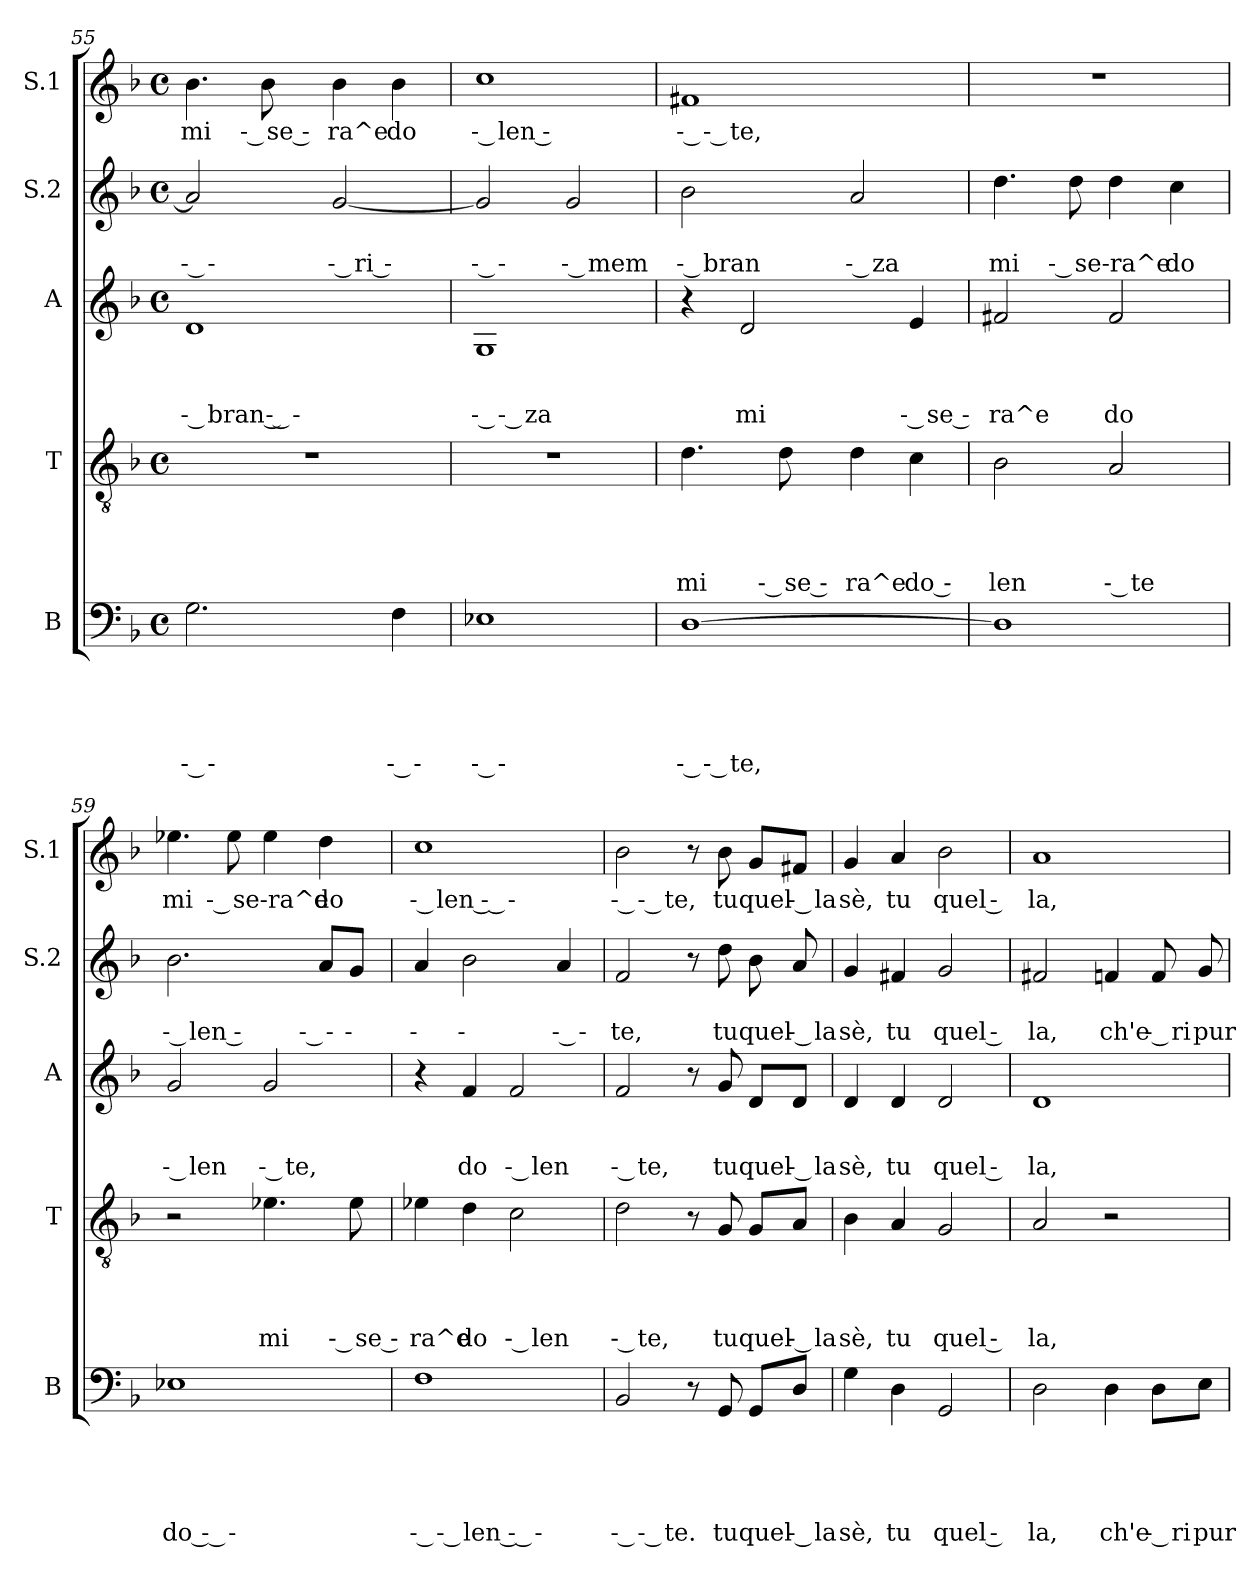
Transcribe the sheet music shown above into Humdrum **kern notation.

**kern	**text	**text	**text	**text	**text	**kern	**text	**text	**text	**text	**kern	**text	**text	**text	**kern	**text	**text	**kern	**text
*part5	*part5	*part5	*part5	*part5	*part5	*part4	*part4	*part4	*part4	*part4	*part3	*part3	*part3	*part3	*part2	*part2	*part2	*part1	*part1
*staff5	*staff5	*staff5	*staff5	*staff5	*staff5	*staff4	*staff4	*staff4	*staff4	*staff4	*staff3	*staff3	*staff3	*staff3	*staff2	*staff2	*staff2	*staff1	*staff1
*I"B	*	*	*	*	*	*I"T	*	*	*	*	*I"A	*	*	*	*I"S.2	*	*	*I"S.1	*
*I'B	*	*	*	*	*	*I'T	*	*	*	*	*I'A	*	*	*	*I'S.2	*	*	*I'S.1	*
*clefF4	*	*	*	*	*	*clefGv2	*	*	*	*	*clefG2	*	*	*	*clefG2	*	*	*clefG2	*
*k[b-]	*	*	*	*	*	*k[b-]	*	*	*	*	*k[b-]	*	*	*	*k[b-]	*	*	*k[b-]	*
*F:	*	*	*	*	*	*F:	*	*	*	*	*F:	*	*	*	*F:	*	*	*F:	*
*M4/4	*	*	*	*	*	*M4/4	*	*	*	*	*M4/4	*	*	*	*M4/4	*	*	*M4/4	*
*met(c)	*	*	*	*	*	*met(c)	*	*	*	*	*met(c)	*	*	*	*met(c)	*	*	*met(c)	*
=55	=55	=55	=55	=55	=55	=55	=55	=55	=55	=55	=55	=55	=55	=55	=55	=55	=55	=55	=55
!	!	!	!	!	!LO:LY:b:rj	!	!	!	!	!	!	!	!	!LO:LY:b:rj	!	!	!LO:LY:b:rj	!	!LO:LY:b
2.G\	.	.	.	.	‐ ‐	1r	.	.	.	.	1d	.	.	‐ bran ‐ ‐	2a/]	.	‐ ‐	4.b-\	mi
!	!	!	!	!	!	!	!	!	!	!	!	!	!	!	!	!	!	!	!LO:LY:b:rj
.	.	.	.	.	.	.	.	.	.	.	.	.	.	.	.	.	.	8b-\	‐ se ‐
!	!	!	!	!	!	!	!	!	!	!	!	!	!	!	!	!	!LO:LY:b:rj	!	!LO:LY:b
.	.	.	.	.	.	.	.	.	.	.	.	.	.	.	[<2g/	.	‐ ri ‐	4b-\	ra^e
!	!	!	!	!	!LO:LY:b:rj	!	!	!	!	!	!	!	!	!	!	!	!	!	!LO:LY:b
4F\	.	.	.	.	‐ ‐	.	.	.	.	.	.	.	.	.	.	.	.	4b-\	do
=56	=56	=56	=56	=56	=56	=56	=56	=56	=56	=56	=56	=56	=56	=56	=56	=56	=56	=56	=56
!	!	!	!	!	!LO:LY:b:rj	!	!	!	!	!	!	!	!	!LO:LY:b:rj	!	!	!LO:LY:b:rj	!	!LO:LY:b:rj
1E-X	.	.	.	.	‐ ‐	1r	.	.	.	.	1G	.	.	‐ ‐ za	2g/]	.	‐ ‐	1cc	‐ len ‐
!	!	!	!	!	!	!	!	!	!	!	!	!	!	!	!	!	!LO:LY:b:rj	!	!
.	.	.	.	.	.	.	.	.	.	.	.	.	.	.	2g/	.	‐ mem	.	.
=57	=57	=57	=57	=57	=57	=57	=57	=57	=57	=57	=57	=57	=57	=57	=57	=57	=57	=57	=57
!	!	!	!	!	!LO:LY:b:rj	!	!	!	!	!LO:LY:b	!	!	!	!	!	!	!LO:LY:b:rj	!	!LO:LY:b:rj
[>1D	.	.	.	.	‐ ‐ te,	4.d\	.	.	.	mi	4r	.	.	.	2b-\	.	‐ bran	1f#X	‐ ‐ te,
!	!	!	!	!	!	!	!	!	!	!	!	!	!	!LO:LY:b	!	!	!	!	!
.	.	.	.	.	.	.	.	.	.	.	2d/	.	.	mi	.	.	.	.	.
!	!	!	!	!	!	!	!	!	!	!LO:LY:b:rj	!	!	!	!	!	!	!	!	!
.	.	.	.	.	.	8d\	.	.	.	‐ se ‐	.	.	.	.	.	.	.	.	.
!	!	!	!	!	!	!	!	!	!	!LO:LY:b	!	!	!	!	!	!	!LO:LY:b:rj	!	!
.	.	.	.	.	.	4d\	.	.	.	ra^e	.	.	.	.	2a/	.	‐ za	.	.
!	!	!	!	!	!	!	!	!	!	!LO:LY:b	!	!	!	!LO:LY:b:rj	!	!	!	!	!
.	.	.	.	.	.	4c\	.	.	.	do ‐	4e/	.	.	‐ se ‐	.	.	.	.	.
!!LO:PB:g=z
=58	=58	=58	=58	=58	=58	=58	=58	=58	=58	=58	=58	=58	=58	=58	=58	=58	=58	=58	=58
!	!	!	!	!	!	!	!	!	!	!LO:LY:b	!	!	!	!LO:LY:b	!	!	!LO:LY:b	!	!
1D]	.	.	.	.	.	2B-\	.	.	.	len	2f#X/	.	.	ra^e	4.dd\	.	mi	1r	.
!	!	!	!	!	!	!	!	!	!	!	!	!	!	!	!	!	!LO:LY:b:rj	!	!
.	.	.	.	.	.	.	.	.	.	.	.	.	.	.	8dd\	.	‐ se‐ra^e	.	.
!	!	!	!	!	!	!	!	!	!	!LO:LY:b:rj	!	!	!	!LO:LY:b	!	!	!	!	!
.	.	.	.	.	.	2A/	.	.	.	‐ te	2f#/	.	.	do	4dd\	.	.	.	.
!	!	!	!	!	!	!	!	!	!	!	!	!	!	!	!	!	!LO:LY:b	!	!
.	.	.	.	.	.	.	.	.	.	.	.	.	.	.	4cc\	.	do	.	.
=59	=59	=59	=59	=59	=59	=59	=59	=59	=59	=59	=59	=59	=59	=59	=59	=59	=59	=59	=59
!	!	!	!	!	!LO:LY:b	!	!	!	!	!	!	!	!	!LO:LY:b:rj	!	!	!LO:LY:b:rj	!	!LO:LY:b
1E-X	.	.	.	.	do ‐ ‐	2r	.	.	.	.	2g/	.	.	‐ len	2.b-\	.	‐ len ‐	4.ee-X\	mi
!	!	!	!	!	!	!	!	!	!	!	!	!	!	!	!	!	!	!	!LO:LY:b:rj
.	.	.	.	.	.	.	.	.	.	.	.	.	.	.	.	.	.	8ee-\	‐ se‐ra^e
!	!	!	!	!	!	!	!	!	!	!LO:LY:b	!	!	!	!LO:LY:b:rj	!	!	!	!	!
.	.	.	.	.	.	4.e-X\	.	.	.	mi	2g/	.	.	‐ te,	.	.	.	4ee-\	.
!	!	!	!	!	!	!	!	!	!	!	!	!	!	!	!	!	!LO:LY:b:rj	!	!LO:LY:b
.	.	.	.	.	.	.	.	.	.	.	.	.	.	.	8a/L	.	‐ ‐	4dd\	do
!	!	!	!	!	!	!	!	!	!	!LO:LY:b:rj	!	!	!	!	!	!	!LO:LY:b	!	!
.	.	.	.	.	.	8e-\	.	.	.	‐ se ‐	.	.	.	.	8g/J	.	‐	.	.
=60	=60	=60	=60	=60	=60	=60	=60	=60	=60	=60	=60	=60	=60	=60	=60	=60	=60	=60	=60
!	!	!	!	!	!LO:LY:b:rj	!	!	!	!	!LO:LY:b	!	!	!	!	!	!	!LO:LY:b	!	!LO:LY:b:rj
1F	.	.	.	.	‐ ‐ len ‐ ‐	4e-X\	.	.	.	ra^e	4r	.	.	.	4a/	.	‐	1cc	‐ len ‐ ‐
!	!	!	!	!	!	!	!	!	!	!LO:LY:b	!	!	!	!LO:LY:b	!	!	!LO:LY:b	!	!
.	.	.	.	.	.	4d\	.	.	.	do	4f/	.	.	do	2b-\	.	‐	.	.
!	!	!	!	!	!	!	!	!	!	!LO:LY:b:rj	!	!	!	!LO:LY:b:rj	!	!	!	!	!
.	.	.	.	.	.	2c\	.	.	.	‐ len	2f/	.	.	‐ len	.	.	.	.	.
!	!	!	!	!	!	!	!	!	!	!	!	!	!	!	!	!	!LO:LY:b:rj	!	!
.	.	.	.	.	.	.	.	.	.	.	.	.	.	.	4a/	.	‐ ‐	.	.
=61	=61	=61	=61	=61	=61	=61	=61	=61	=61	=61	=61	=61	=61	=61	=61	=61	=61	=61	=61
!	!	!	!	!	!LO:LY:b:rj	!	!	!	!	!LO:LY:b:rj	!	!	!	!LO:LY:b:rj	!	!	!LO:LY:b	!	!LO:LY:b:rj
2BB-/	.	.	.	.	‐ ‐ te.	2d\	.	.	.	‐ te,	2f/	.	.	‐ te,	2f/	.	te,	2b-\	‐ ‐ te,
8r	.	.	.	.	.	8r	.	.	.	.	8r	.	.	.	8r	.	.	8r	.
!	!	!	!	!	!LO:LY:b	!	!	!	!	!LO:LY:b	!	!	!	!LO:LY:b	!	!	!LO:LY:b	!	!LO:LY:b
8GG/	.	.	.	.	tu	8G/	.	.	.	tu	8g/	.	.	tu	8dd\	.	tu	8b-\	tu
!	!	!	!	!	!LO:LY:b	!	!	!	!	!LO:LY:b	!	!	!	!LO:LY:b	!	!	!LO:LY:b	!	!LO:LY:b
8GG/L	.	.	.	.	quel	8G/L	.	.	.	quel	8d/L	.	.	quel	8b-\	.	quel	8g/L	quel
!	!	!	!	!	!LO:LY:b:rj	!	!	!	!	!LO:LY:b:rj	!	!	!	!LO:LY:b:rj	!	!	!LO:LY:b:rj	!	!LO:LY:b:rj
8D/J	.	.	.	.	‐ la	8A/J	.	.	.	‐ la	8d/J	.	.	‐ la	8a/	.	‐ la	8f#X/J	‐ la
=62	=62	=62	=62	=62	=62	=62	=62	=62	=62	=62	=62	=62	=62	=62	=62	=62	=62	=62	=62
!	!	!	!	!	!LO:LY:b	!	!	!	!	!LO:LY:b	!	!	!	!LO:LY:b	!	!	!LO:LY:b	!	!LO:LY:b
4G\	.	.	.	.	sè,	4B-\	.	.	.	sè,	4d/	.	.	sè,	4g/	.	sè,	4g/	sè,
!	!	!	!	!	!LO:LY:b	!	!	!	!	!LO:LY:b	!	!	!	!LO:LY:b	!	!	!LO:LY:b	!	!LO:LY:b
4D\	.	.	.	.	tu	4A/	.	.	.	tu	4d/	.	.	tu	4f#X/	.	tu	4a/	tu
!	!	!	!	!	!LO:LY:b	!	!	!	!	!LO:LY:b	!	!	!	!LO:LY:b	!	!	!LO:LY:b	!	!LO:LY:b
2GG/	.	.	.	.	quel ‐	2G/	.	.	.	quel ‐	2d/	.	.	quel ‐	2g/	.	quel ‐	2b-\	quel ‐
!!LO:LB:g=z
=63	=63	=63	=63	=63	=63	=63	=63	=63	=63	=63	=63	=63	=63	=63	=63	=63	=63	=63	=63
!	!	!	!	!	!LO:LY:b	!	!	!	!	!LO:LY:b	!	!	!	!LO:LY:b	!	!	!LO:LY:b	!	!LO:LY:b
2D\	.	.	.	.	la,	2A/	.	.	.	la,	1d	.	.	la,	2f#X/	.	la,	1a	la,
!	!	!	!	!	!LO:LY:b	!	!	!	!	!	!	!	!	!	!	!	!LO:LY:b	!	!
4D\	.	.	.	.	ch'e	2r	.	.	.	.	.	.	.	.	4fn/	.	ch'e	.	.
!	!	!	!	!	!LO:LY:b:rj	!	!	!	!	!	!	!	!	!	!	!	!LO:LY:b:rj	!	!
8D\L	.	.	.	.	‐ ri	.	.	.	.	.	.	.	.	.	8f/	.	‐ ri	.	.
!	!	!	!	!	!LO:LY:b	!	!	!	!	!	!	!	!	!	!	!	!LO:LY:b	!	!
8E\J	.	.	.	.	pur	.	.	.	.	.	.	.	.	.	8g/	.	pur	.	.
=	=	=	=	=	=	=	=	=	=	=	=	=	=	=	=	=	=	=	=
*-	*-	*-	*-	*-	*-	*-	*-	*-	*-	*-	*-	*-	*-	*-	*-	*-	*-	*-	*-
